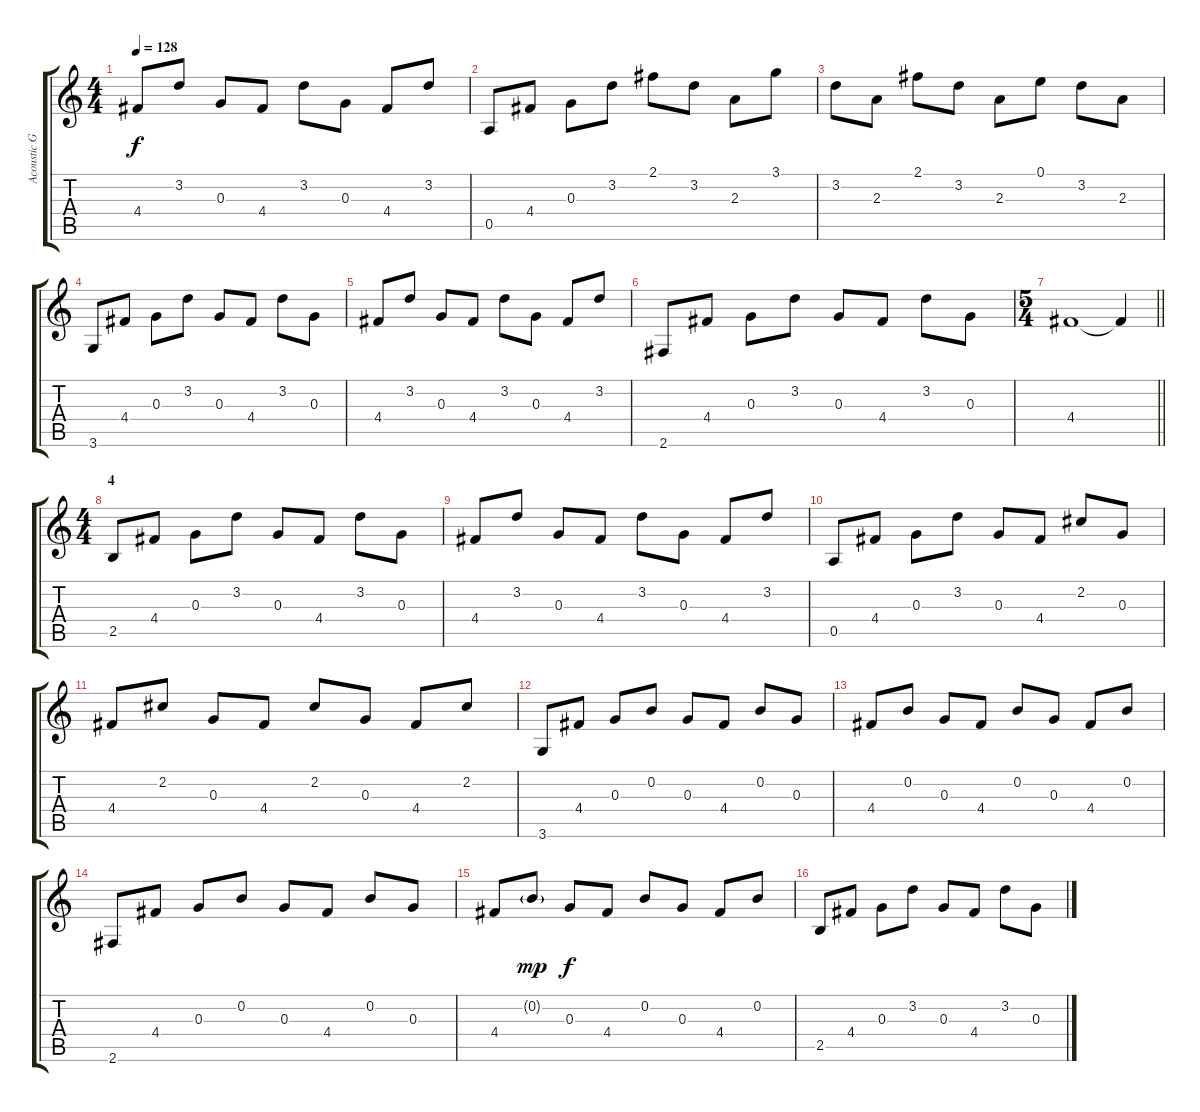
\track ("Acoustic Guitar" "Acoustic G") {instrument acousticguitarnylon}
\staff {score tabs}
\tuning (E4 B3 G3 D3 A2 E2) {hide}
\ts (4 4)
\tempo 128
\clef g2
\ks c
4.4.8{dy f} 3.2.8 0.3.8 4.4.8 3.2.8 0.3.8 4.4.8 3.2.8 |
0.5.8 4.4.8 0.3.8 3.2.8 2.1.8 3.2.8 2.3.8 3.1.8 |
3.2.8 2.3.8 2.1.8 3.2.8 2.3.8 0.1.8 3.2.8 2.3.8 |
3.6.8 4.4.8 0.3.8 3.2.8 0.3.8 4.4.8 3.2.8 0.3.8 |
4.4.8 3.2.8 0.3.8 4.4.8 3.2.8 0.3.8 4.4.8 3.2.8 |
2.6.8 4.4.8 0.3.8 3.2.8 0.3.8 4.4.8 3.2.8 0.3.8 |
\ts (5 4)
\barLineRight lightlight
4.4.1 4.4{t}.4 |
\ts (4 4)
\section ("" "4")
2.5.8 4.4.8 0.3.8 3.2.8 0.3.8 4.4.8 3.2.8 0.3.8 |
4.4.8 3.2.8 0.3.8 4.4.8 3.2.8 0.3.8 4.4.8 3.2.8 |
0.5.8 4.4.8 0.3.8 3.2.8 0.3.8 4.4.8 2.2.8 0.3.8 |
4.4.8 2.2.8 0.3.8 4.4.8 2.2.8 0.3.8 4.4.8 2.2.8 |
3.6.8 4.4.8 0.3.8 0.2.8 0.3.8 4.4.8 0.2.8 0.3.8 |
4.4.8 0.2.8 0.3.8 4.4.8 0.2.8 0.3.8 4.4.8 0.2.8 |
2.6.8 4.4.8 0.3.8 0.2.8 0.3.8 4.4.8 0.2.8 0.3.8 |
4.4.8 0.2{g}.8{dy mp} 0.3.8{dy f} 4.4.8 0.2.8 0.3.8 4.4.8 0.2.8 |
2.5.8 4.4.8 0.3.8 3.2.8 0.3.8 4.4.8 3.2.8 0.3.8
